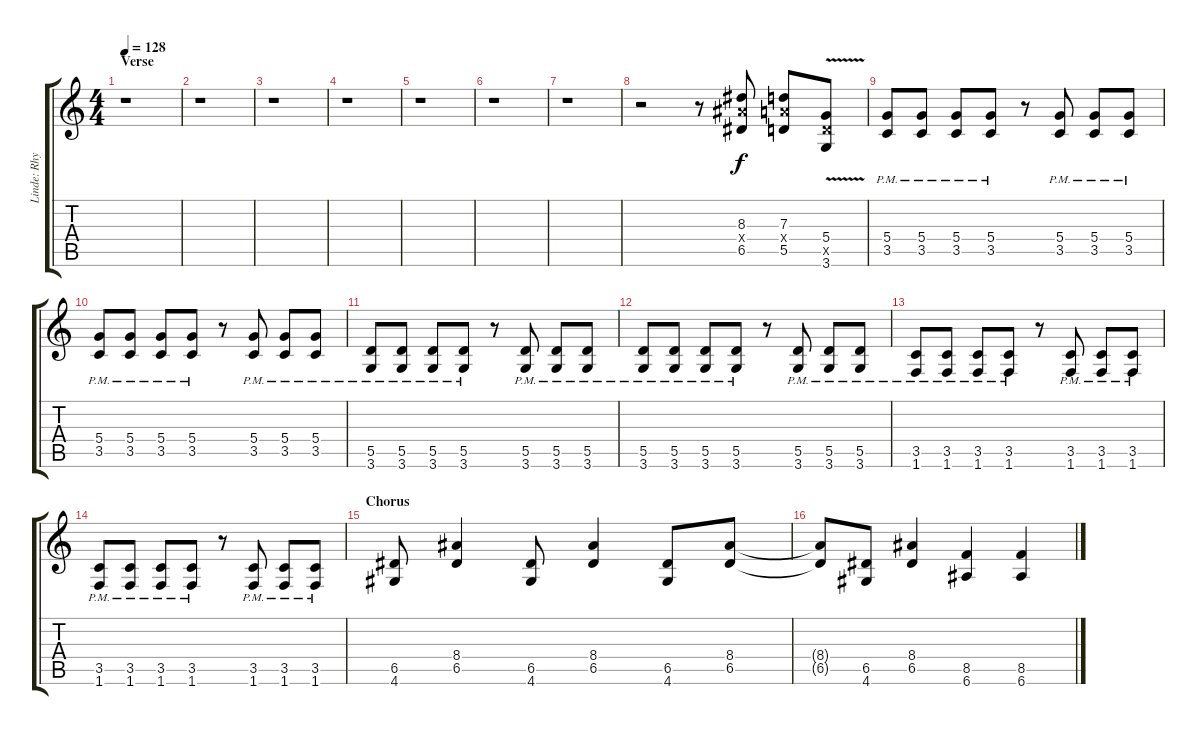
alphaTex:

\track ("Linde: Rhythm Guitar" "Linde: Rhy") {instrument distortionguitar}
\staff {score tabs}
\tuning (E4 B3 G3 D3 A2 E2) {hide}
\ts (4 4)
\section ("" "Verse")
\tempo 128
\clef g2
\ks c
r.1{dy f} |
r.1 |
r.1 |
r.1 |
r.1 |
r.1 |
r.1 |
r.2 r.8 (8.3 8.4{x} 6.5).8 (7.3 7.4{x} 5.5).8 (5.4{v} 5.5{x} 3.6{v}).8 |
(5.4{pm} 3.5{pm}).8 (5.4{pm} 3.5{pm}).8 (5.4{pm} 3.5{pm}).8 (5.4{pm} 3.5{pm}).8 r.8 (5.4{pm} 3.5{pm}).8 (5.4{pm} 3.5{pm}).8 (5.4{pm} 3.5{pm}).8 |
(5.4{pm} 3.5{pm}).8 (5.4{pm} 3.5{pm}).8 (5.4{pm} 3.5{pm}).8 (5.4{pm} 3.5{pm}).8 r.8 (5.4{pm} 3.5{pm}).8 (5.4{pm} 3.5{pm}).8 (5.4{pm} 3.5{pm}).8 |
(5.5{pm} 3.6{pm}).8 (5.5{pm} 3.6{pm}).8 (5.5{pm} 3.6{pm}).8 (5.5{pm} 3.6{pm}).8 r.8 (5.5{pm} 3.6{pm}).8 (5.5{pm} 3.6{pm}).8 (5.5{pm} 3.6{pm}).8 |
(5.5{pm} 3.6{pm}).8 (5.5{pm} 3.6{pm}).8 (5.5{pm} 3.6{pm}).8 (5.5{pm} 3.6{pm}).8 r.8 (5.5{pm} 3.6{pm}).8 (5.5{pm} 3.6{pm}).8 (5.5{pm} 3.6{pm}).8 |
(3.5{pm} 1.6{pm}).8 (3.5{pm} 1.6{pm}).8 (3.5{pm} 1.6{pm}).8 (3.5{pm} 1.6{pm}).8 r.8 (3.5{pm} 1.6{pm}).8 (3.5{pm} 1.6{pm}).8 (3.5{pm} 1.6{pm}).8 |
(3.5{pm} 1.6{pm}).8 (3.5{pm} 1.6{pm}).8 (3.5{pm} 1.6{pm}).8 (3.5{pm} 1.6{pm}).8 r.8 (3.5{pm} 1.6{pm}).8 (3.5{pm} 1.6{pm}).8 (3.5{pm} 1.6{pm}).8 |
\section ("" "Chorus")
(6.5 4.6).8 (8.4 6.5).4 (6.5 4.6).8 (8.4 6.5).4 (6.5 4.6).8 (8.4 6.5).8 |
(8.4{t} 6.5{t}).8 (6.5 4.6).8 (8.4 6.5).4 (8.5 6.6).4 (8.5 6.6).4
